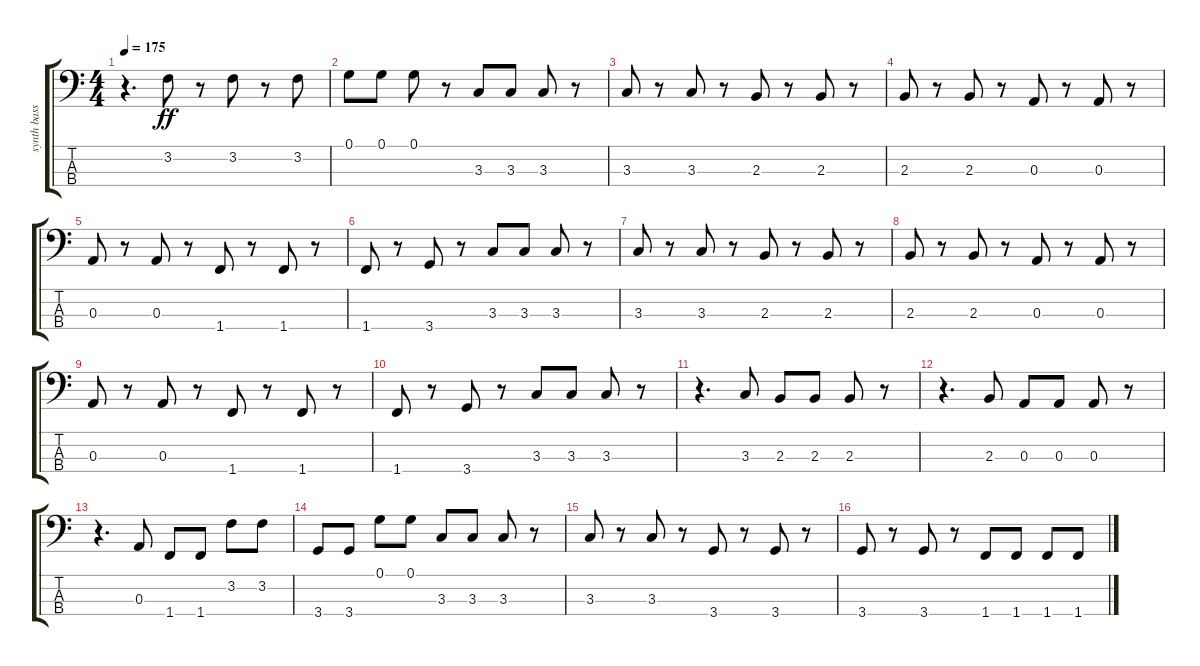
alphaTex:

\track ("synth bass" "synth bass") {instrument synthbass1}
\staff {score tabs}
\tuning (G2 D2 A1 E1) {hide}
\ts (4 4)
\tempo 175
\clef f4
\ks c
r.4{d dy ff} 3.2.8 r.8 3.2.8 r.8 3.2.8 |
0.1.8 0.1.8 0.1.8 r.8 3.3.8 3.3.8 3.3.8 r.8 |
3.3.8 r.8 3.3.8 r.8 2.3.8 r.8 2.3.8 r.8 |
2.3.8 r.8 2.3.8 r.8 0.3.8 r.8 0.3.8 r.8 |
0.3.8 r.8 0.3.8 r.8 1.4.8 r.8 1.4.8 r.8 |
1.4.8 r.8 3.4.8 r.8 3.3.8 3.3.8 3.3.8 r.8 |
3.3.8 r.8 3.3.8 r.8 2.3.8 r.8 2.3.8 r.8 |
2.3.8 r.8 2.3.8 r.8 0.3.8 r.8 0.3.8 r.8 |
0.3.8 r.8 0.3.8 r.8 1.4.8 r.8 1.4.8 r.8 |
1.4.8 r.8 3.4.8 r.8 3.3.8 3.3.8 3.3.8 r.8 |
r.4{d} 3.3.8 2.3.8 2.3.8 2.3.8 r.8 |
r.4{d} 2.3.8 0.3.8 0.3.8 0.3.8 r.8 |
r.4{d} 0.3.8 1.4.8 1.4.8 3.2.8 3.2.8 |
3.4.8 3.4.8 0.1.8 0.1.8 3.3.8 3.3.8 3.3.8 r.8 |
3.3.8 r.8 3.3.8 r.8 3.4.8 r.8 3.4.8 r.8 |
3.4.8 r.8 3.4.8 r.8 1.4.8 1.4.8 1.4.8 1.4.8
